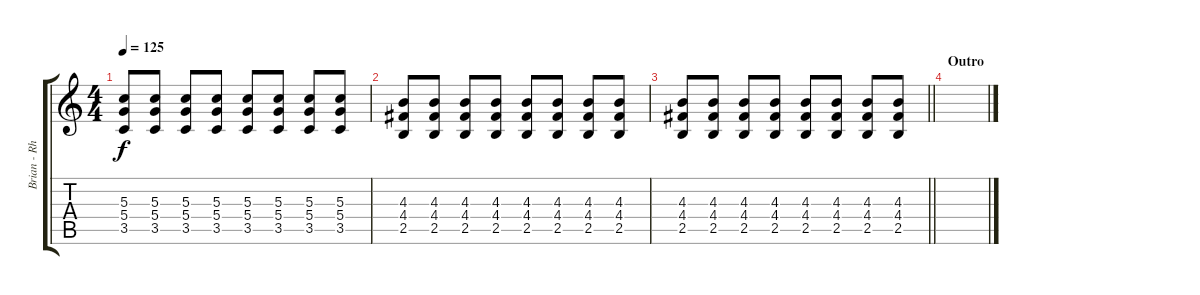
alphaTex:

\track ("Brian - Rhythm Guitar" "Brian - Rh") {instrument electricguitarjazz}
\staff {score tabs}
\tuning (E4 B3 G3 D3 A2 E2) {hide}
\ts (4 4)
\tempo 125
\clef g2
\ks c
(5.3 5.4 3.5).8{dy f} (5.3 5.4 3.5).8 (5.3 5.4 3.5).8 (5.3 5.4 3.5).8 (5.3 5.4 3.5).8 (5.3 5.4 3.5).8 (5.3 5.4 3.5).8 (5.3 5.4 3.5).8 |
(4.3 4.4 2.5).8 (4.3 4.4 2.5).8 (4.3 4.4 2.5).8 (4.3 4.4 2.5).8 (4.3 4.4 2.5).8 (4.3 4.4 2.5).8 (4.3 4.4 2.5).8 (4.3 4.4 2.5).8 |
\barLineRight lightlight
(4.3 4.4 2.5).8 (4.3 4.4 2.5).8 (4.3 4.4 2.5).8 (4.3 4.4 2.5).8 (4.3 4.4 2.5).8 (4.3 4.4 2.5).8 (4.3 4.4 2.5).8 (4.3 4.4 2.5).8 |
\section ("" "Outro")
